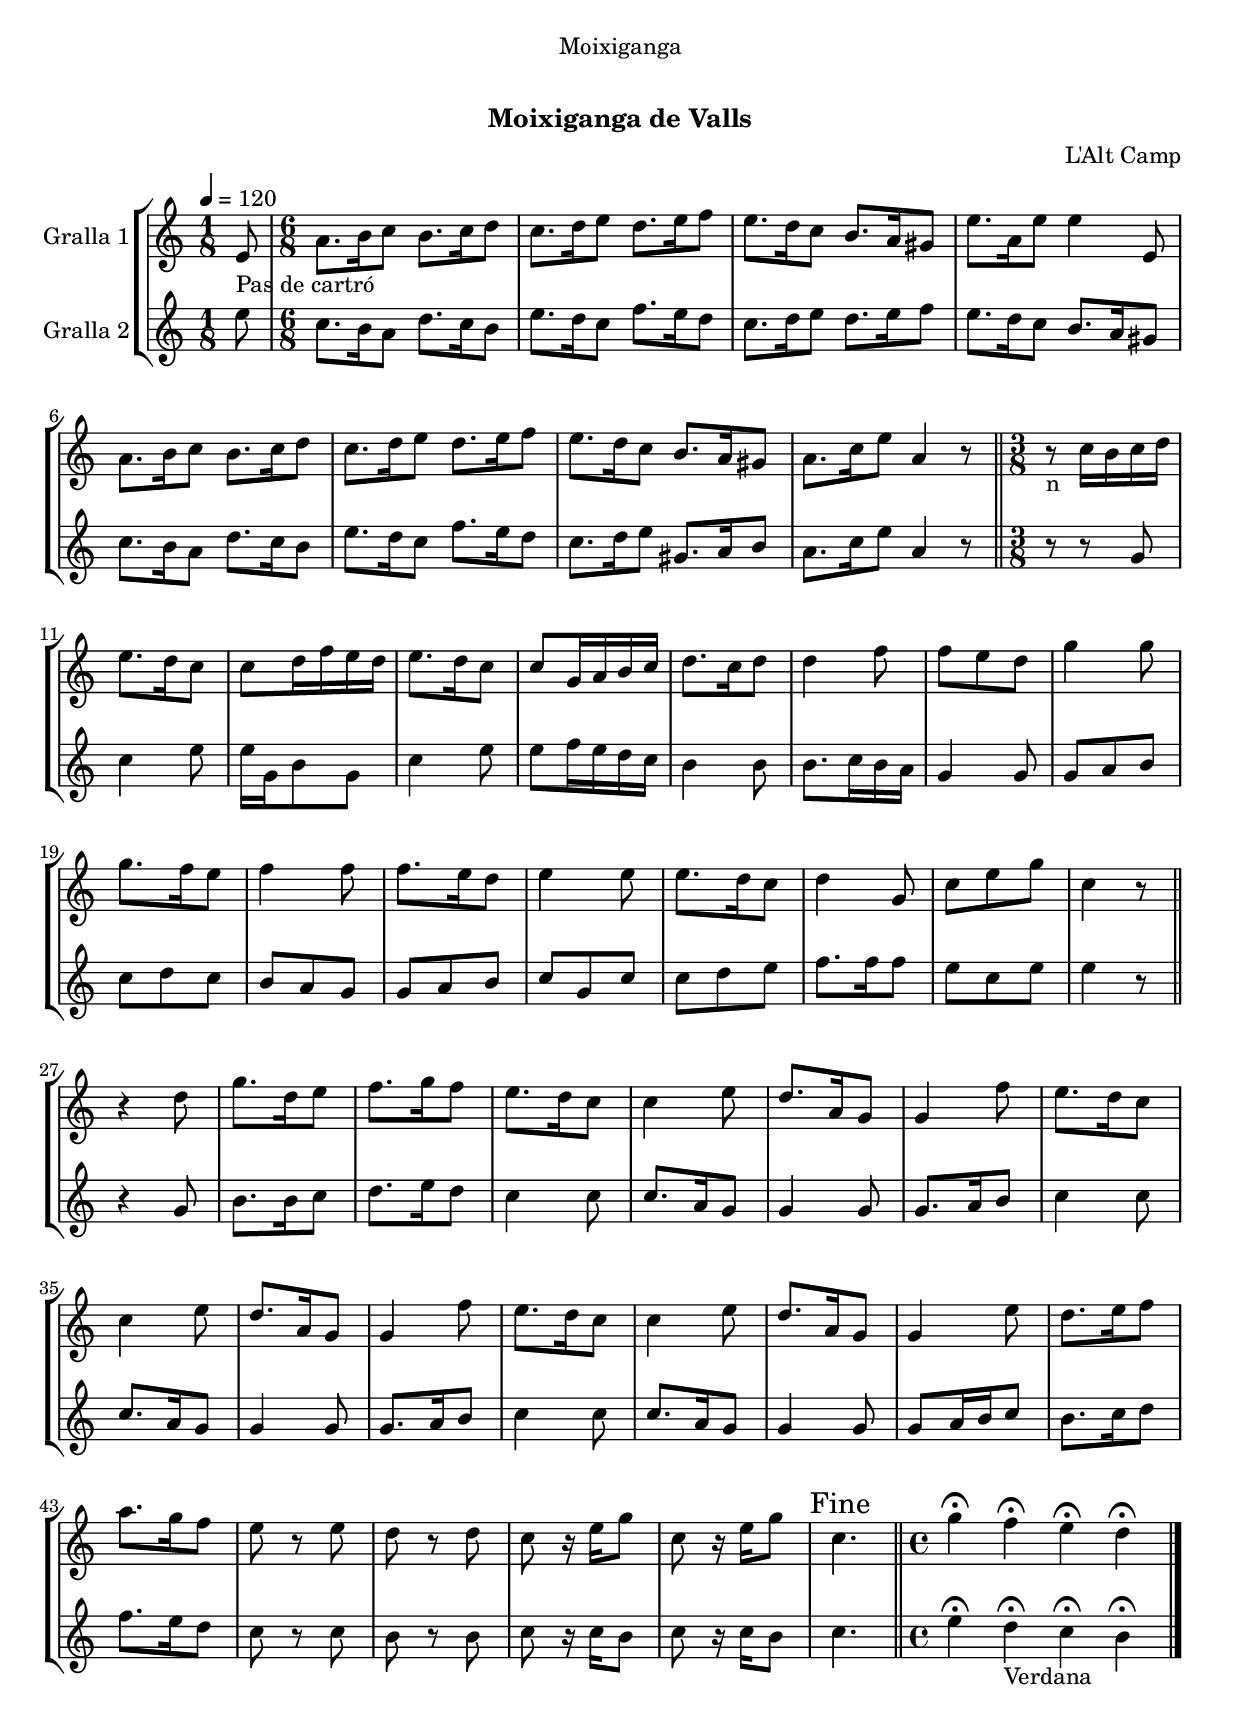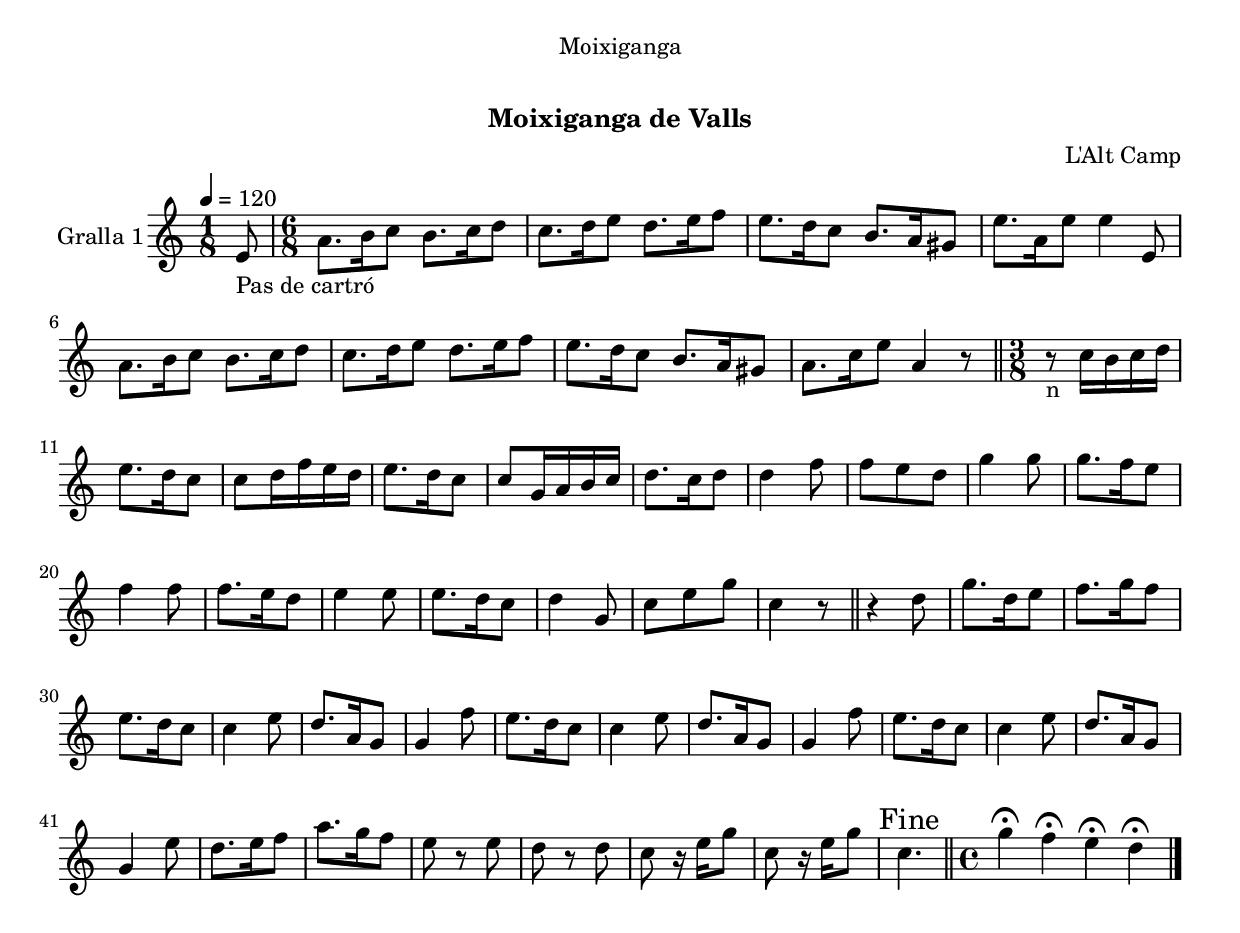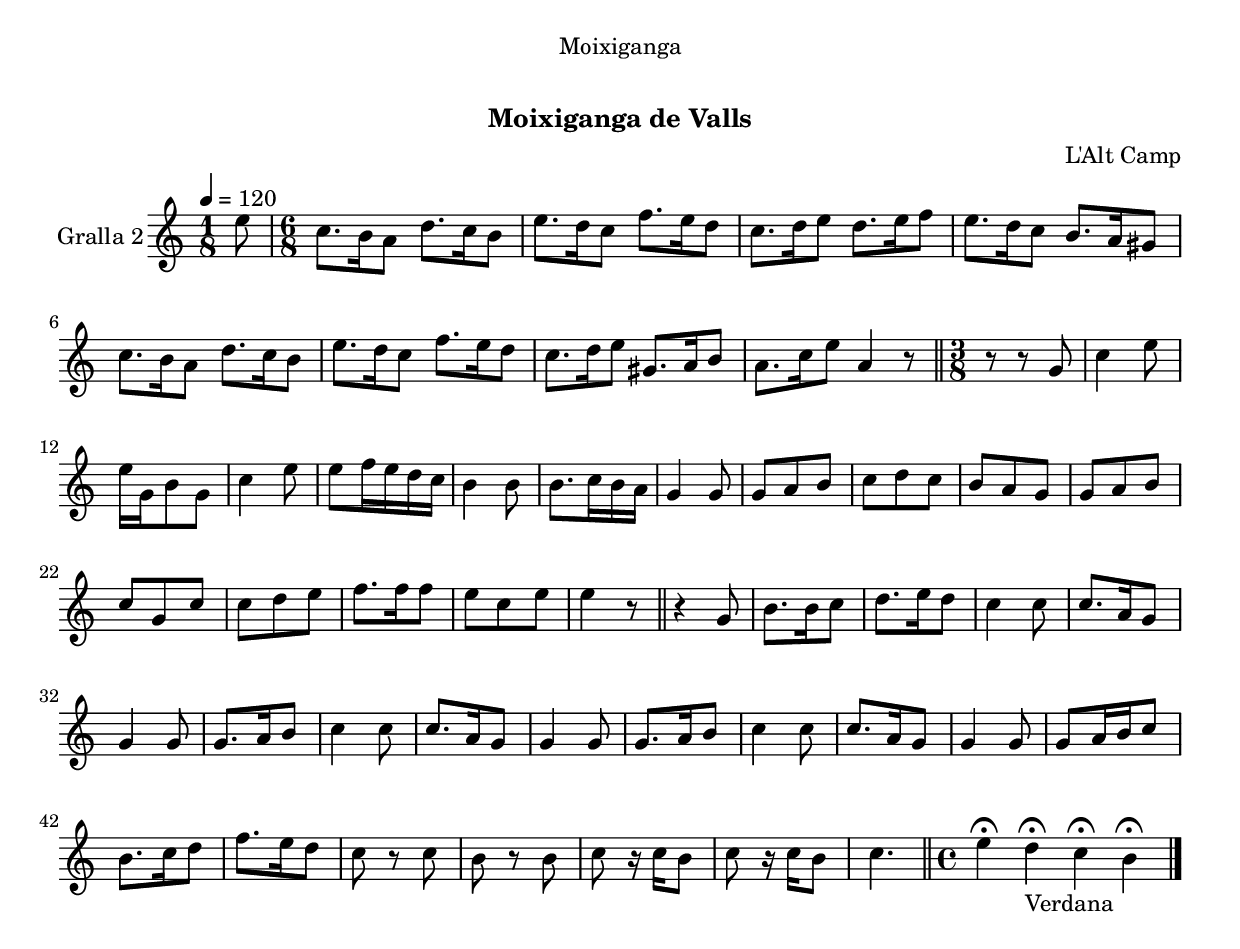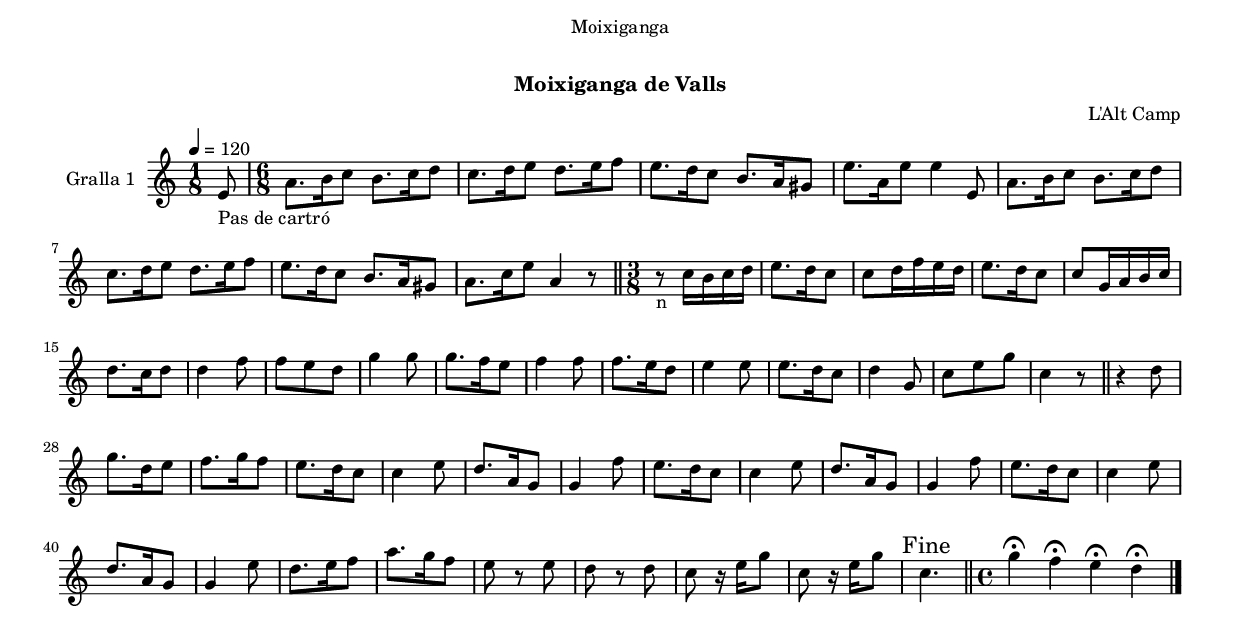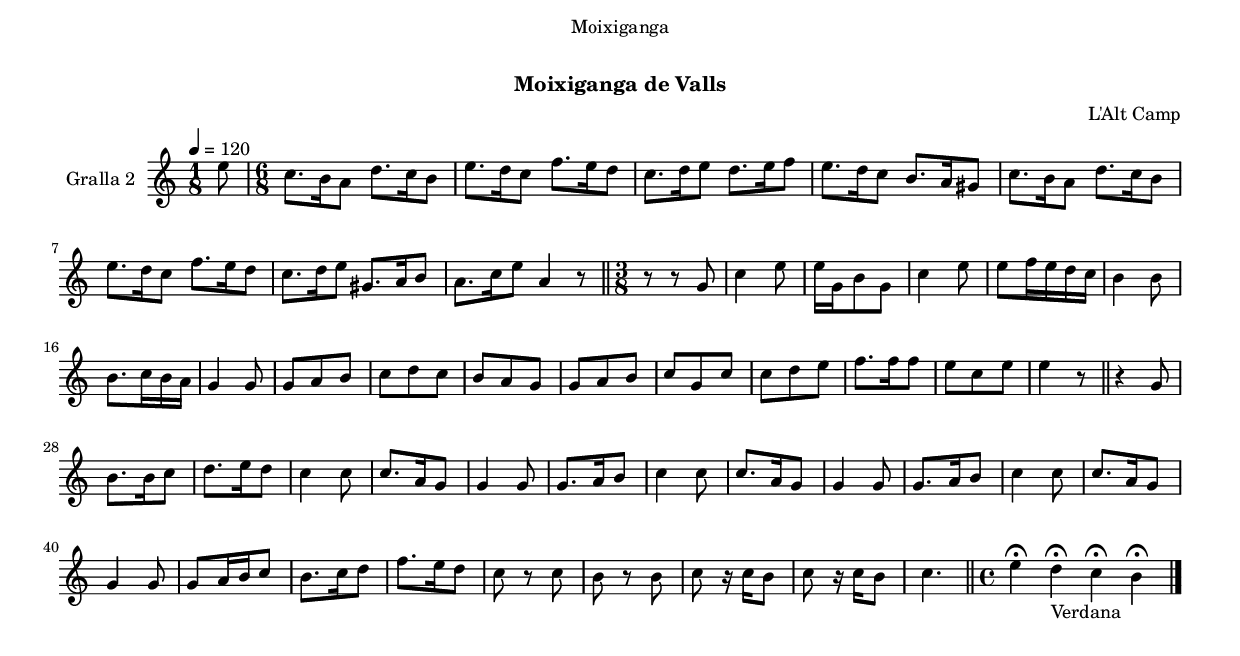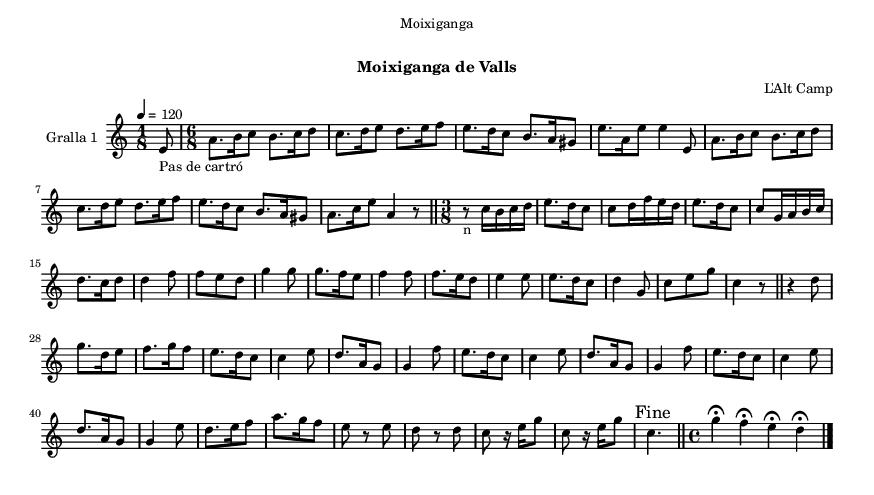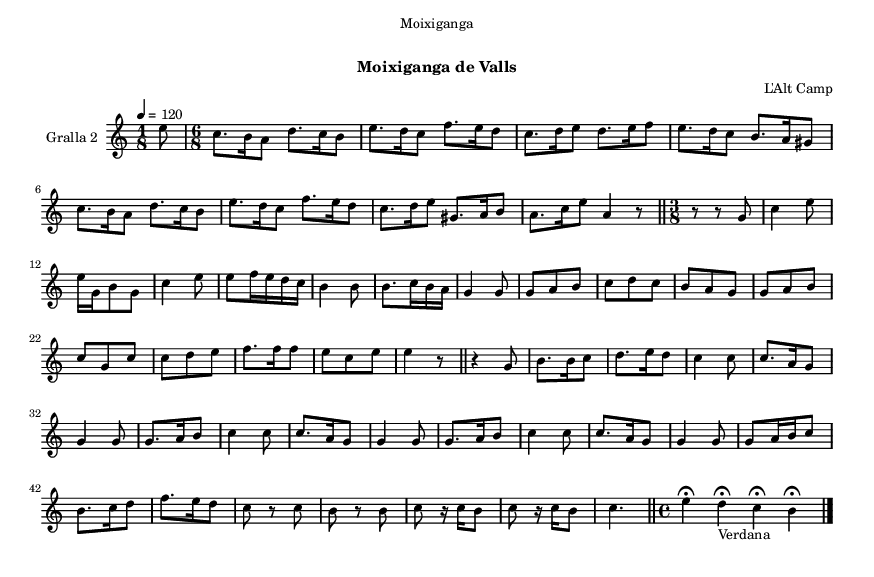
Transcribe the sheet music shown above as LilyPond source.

\version "2.16.0"

\header {
  dedication="Moixiganga"
  title="   "
  subtitle="Moixiganga de Valls"
  subsubtitle=""
  poet=""
  meter=""
  piece=""
  composer="L'Alt Camp"
  arranger=""
  opus=""
  instrument=""
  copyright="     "
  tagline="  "
}

liniaroAa =
\relative e'
{
  \tempo 4=120
  \clef treble
  \key c \major
  \time 1/8
  e8 _"Pas de cartró"  |
  \time 6/8   a8. b16 c8 b8. c16 d8  |
  c8. d16 e8 d8. e16 f8  |
  e8. d16 c8 b8. a16 gis8  |
  %05
  e'8. a,16 e'8 e4 e,8  |
  a8. b16 c8 b8. c16 d8  |
  c8. d16 e8 d8. e16 f8  |
  e8. d16 c8 b8. a16 gis8  |
  a8. c16 e8 a,4 r8  \bar "||"
  %10
  \time 3/8   r8 _"n" c16 b c d  |
  e8. d16 c8  |
  c8 d16 f e d  |
  e8. d16 c8  |
  c8 g16 a b c  |
  %15
  d8. c16 d8  |
  d4 f8  |
  f8 e d  |
  g4 g8  |
  g8. f16 e8  |
  %20
  f4 f8  |
  f8. e16 d8  |
  e4 e8  |
  e8. d16 c8  |
  d4 g,8  |
  %25
  c8 e g  |
  c,4 r8  \bar "||"
  r4  d8  |
  g8. d16 e8  |
  f8. g16 f8  |
  %30
  e8. d16 c8  |
  c4 e8  |
  d8. a16 g8  |
  g4 f'8  |
  e8. d16 c8  |
  %35
  c4 e8  |
  d8. a16 g8  |
  g4 f'8  |
  e8. d16 c8  |
  c4 e8  |
  %40
  d8. a16 g8  |
  g4 e'8  |
  d8. e16 f8  |
  a8. g16 f8  |
  e8 r e  |
  %45
  d8 r d  |
  c8 r16 e g8  |
  c,8 r16 e g8  |
  \mark "Fine" c,4.  \bar "||"
  \time 4/4   g'4\fermata f\fermata e\fermata d\fermata  \bar "|."
}

liniaroAb =
\relative e''
{
  \tempo 4=120
  \clef treble
  \key c \major
  \time 1/8
  e8  |
  \time 6/8   c8. b16 a8 d8. c16 b8  |
  e8. d16 c8 f8. e16 d8  |
  c8. d16 e8 d8. e16 f8  |
  %05
  e8. d16 c8 b8. a16 gis8  |
  c8. b16 a8 d8. c16 b8  |
  e8. d16 c8 f8. e16 d8  |
  c8. d16 e8 gis,8. a16 b8  |
  a8. c16 e8 a,4 r8  \bar "||"
  %10
  \time 3/8   r8 r g  |
  c4 e8  |
  e16 g, b8 g  |
  c4 e8  |
  e8 f16 e d c  |
  %15
  b4 b8  |
  b8. c16 b a  |
  g4 g8  |
  g8 a b  |
  c8 d c  |
  %20
  b8 a g  |
  g8 a b  |
  c8 g c  |
  c8 d e  |
  f8. f16 f8  |
  %25
  e8 c e  |
  e4 r8  \bar "||"
  r4 g,8  |
  b8. b16 c8  |
  d8. e16 d8  |
  %30
  c4 c8  |
  c8. a16 g8  |
  g4 g8  |
  g8. a16 b8  |
  c4 c8  |
  %35
  c8. a16 g8  |
  g4 g8  |
  g8. a16 b8  |
  c4 c8  |
  c8. a16 g8  |
  %40
  g4 g8  |
  g8 a16 b c8  |
  b8. c16 d8  |
  f8. e16 d8  |
  c8 r c  |
  %45
  b8 r b  |
  c8 r16 c b8  |
  c8 r16 c b8  |
  c4.  \bar "||"
  \time 4/4   e4\fermata d\fermata _"Verdana" c\fermata b\fermata  \bar "|."
}

\book {

\paper {
  print-page-number = false
  #(set-paper-size "a4")
  #(layout-set-staff-size 20)
}

\bookpart {
  \score {
    \new StaffGroup {
      \override Score.RehearsalMark #'self-alignment-X = #LEFT
      <<
        \new Staff \with {instrumentName = #"Gralla 1" } \liniaroAa
        \new Staff \with {instrumentName = #"Gralla 2" } \liniaroAb
      >>
    }
    \layout {}
  }\score { \unfoldRepeats
    \new StaffGroup {
      \override Score.RehearsalMark #'self-alignment-X = #LEFT
      <<
        \new Staff \with {instrumentName = #"Gralla 1" } \liniaroAa
        \new Staff \with {instrumentName = #"Gralla 2" } \liniaroAb
      >>
    }
    \midi {}
  }
}

\bookpart {
  \header {}
  \score {
    \new StaffGroup {
      \override Score.RehearsalMark #'self-alignment-X = #LEFT
      <<
        \new Staff \with {instrumentName = #"Gralla 1" } \liniaroAa
      >>
    }
    \layout {}
  }\score { \unfoldRepeats
    \new StaffGroup {
      \override Score.RehearsalMark #'self-alignment-X = #LEFT
      <<
        \new Staff \with {instrumentName = #"Gralla 1" } \liniaroAa
      >>
    }
    \midi {}
  }
}

\bookpart {
  \header {}
  \score {
    \new StaffGroup {
      \override Score.RehearsalMark #'self-alignment-X = #LEFT
      <<
        \new Staff \with {instrumentName = #"Gralla 2" } \liniaroAb
      >>
    }
    \layout {}
  }\score { \unfoldRepeats
    \new StaffGroup {
      \override Score.RehearsalMark #'self-alignment-X = #LEFT
      <<
        \new Staff \with {instrumentName = #"Gralla 2" } \liniaroAb
      >>
    }
    \midi {}
  }
}

}

\book {

\paper {
  print-page-number = false
  #(set-paper-size "a5landscape")
  #(layout-set-staff-size 16)
  #(define output-suffix "a5")
}

\bookpart {
  \header {}
  \score {
    \new StaffGroup {
      \override Score.RehearsalMark #'self-alignment-X = #LEFT
      <<
        \new Staff \with {instrumentName = #"Gralla 1" } \liniaroAa
      >>
    }
    \layout {}
  }
}

\bookpart {
  \header {}
  \score {
    \new StaffGroup {
      \override Score.RehearsalMark #'self-alignment-X = #LEFT
      <<
        \new Staff \with {instrumentName = #"Gralla 2" } \liniaroAb
      >>
    }
    \layout {}
  }
}

}

\book {

\paper {
  print-page-number = false
  #(set-paper-size "a6landscape")
  #(layout-set-staff-size 12)
  #(define output-suffix "a6")
}

\bookpart {
  \header {}
  \score {
    \new StaffGroup {
      \override Score.RehearsalMark #'self-alignment-X = #LEFT
      <<
        \new Staff \with {instrumentName = #"Gralla 1" } \liniaroAa
      >>
    }
    \layout {}
  }
}

\bookpart {
  \header {}
  \score {
    \new StaffGroup {
      \override Score.RehearsalMark #'self-alignment-X = #LEFT
      <<
        \new Staff \with {instrumentName = #"Gralla 2" } \liniaroAb
      >>
    }
    \layout {}
  }
}

}

